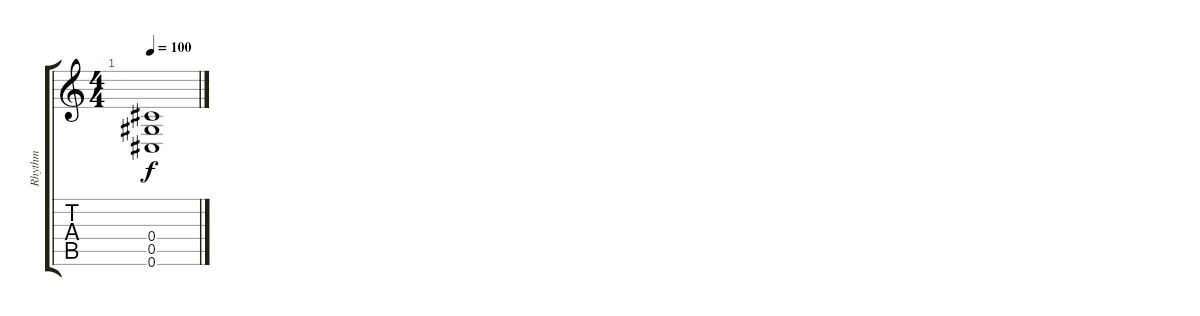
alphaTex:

\track ("Rhythm" "Rhythm") {instrument distortionguitar}
\staff {score tabs}
\tuning (Eb4 Bb3 Gb3 Db3 Ab2 Db2) {hide}
\ts (4 4)
\tempo 100
\clef g2
\ks c
(0.4 0.5 0.6).1{dy f}
